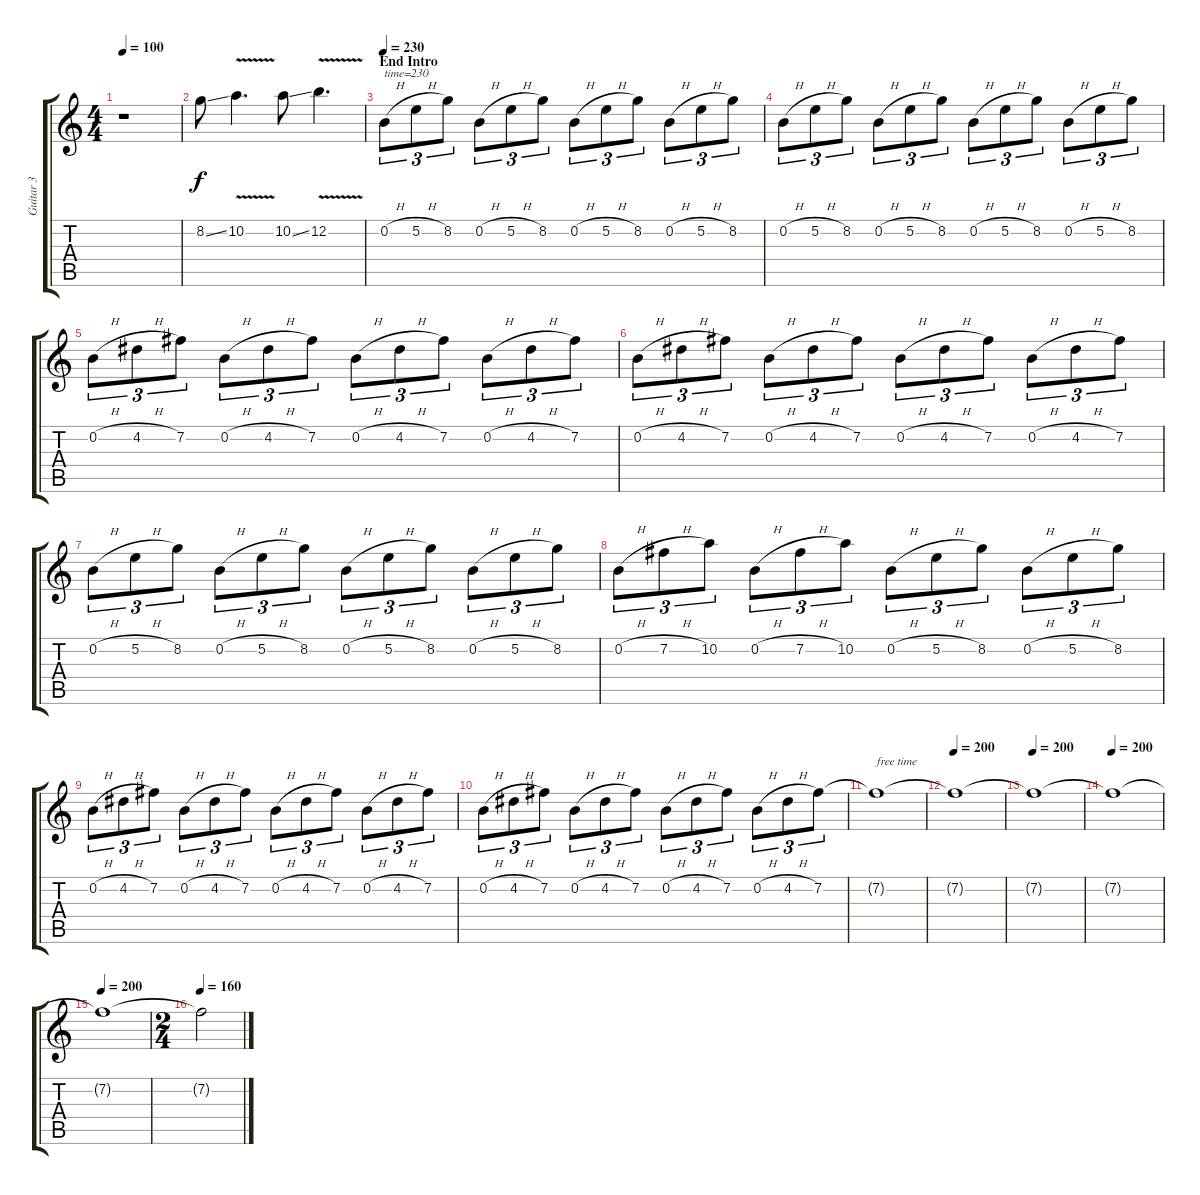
\track ("Guitar 3" "Guitar 3") {instrument distortionguitar}
\staff {score tabs}
\tuning (E4 B3 G3 D3 A2 E2) {hide}
\ts (4 4)
\tempo 100
\clef g2
\ks c
r.1{dy mf} |
8.2{ss}.8{dy f} 10.2{v}.4{d} 10.2{ss}.8 12.2{v}.4{d} |
\section ("" "End Intro")
\tempo 230
0.2{h}.8{tu (3 2) txt "time=230"} 5.2{h}.8{tu (3 2)} 8.2.8{tu (3 2)} 0.2{h}.8{tu (3 2)} 5.2{h}.8{tu (3 2)} 8.2.8{tu (3 2)} 0.2{h}.8{tu (3 2)} 5.2{h}.8{tu (3 2)} 8.2.8{tu (3 2)} 0.2{h}.8{tu (3 2)} 5.2{h}.8{tu (3 2)} 8.2.8{tu (3 2)} |
0.2{h}.8{tu (3 2)} 5.2{h}.8{tu (3 2)} 8.2.8{tu (3 2)} 0.2{h}.8{tu (3 2)} 5.2{h}.8{tu (3 2)} 8.2.8{tu (3 2)} 0.2{h}.8{tu (3 2)} 5.2{h}.8{tu (3 2)} 8.2.8{tu (3 2)} 0.2{h}.8{tu (3 2)} 5.2{h}.8{tu (3 2)} 8.2.8{tu (3 2)} |
0.2{h}.8{tu (3 2)} 4.2{h}.8{tu (3 2)} 7.2.8{tu (3 2)} 0.2{h}.8{tu (3 2)} 4.2{h}.8{tu (3 2)} 7.2.8{tu (3 2)} 0.2{h}.8{tu (3 2)} 4.2{h}.8{tu (3 2)} 7.2.8{tu (3 2)} 0.2{h}.8{tu (3 2)} 4.2{h}.8{tu (3 2)} 7.2.8{tu (3 2)} |
0.2{h}.8{tu (3 2)} 4.2{h}.8{tu (3 2)} 7.2.8{tu (3 2)} 0.2{h}.8{tu (3 2)} 4.2{h}.8{tu (3 2)} 7.2.8{tu (3 2)} 0.2{h}.8{tu (3 2)} 4.2{h}.8{tu (3 2)} 7.2.8{tu (3 2)} 0.2{h}.8{tu (3 2)} 4.2{h}.8{tu (3 2)} 7.2.8{tu (3 2)} |
0.2{h}.8{tu (3 2)} 5.2{h}.8{tu (3 2)} 8.2.8{tu (3 2)} 0.2{h}.8{tu (3 2)} 5.2{h}.8{tu (3 2)} 8.2.8{tu (3 2)} 0.2{h}.8{tu (3 2)} 5.2{h}.8{tu (3 2)} 8.2.8{tu (3 2)} 0.2{h}.8{tu (3 2)} 5.2{h}.8{tu (3 2)} 8.2.8{tu (3 2)} |
0.2{h}.8{tu (3 2)} 7.2{h}.8{tu (3 2)} 10.2.8{tu (3 2)} 0.2{h}.8{tu (3 2)} 7.2{h}.8{tu (3 2)} 10.2.8{tu (3 2)} 0.2{h}.8{tu (3 2)} 5.2{h}.8{tu (3 2)} 8.2.8{tu (3 2)} 0.2{h}.8{tu (3 2)} 5.2{h}.8{tu (3 2)} 8.2.8{tu (3 2)} |
0.2{h}.8{tu (3 2)} 4.2{h}.8{tu (3 2)} 7.2.8{tu (3 2)} 0.2{h}.8{tu (3 2)} 4.2{h}.8{tu (3 2)} 7.2.8{tu (3 2)} 0.2{h}.8{tu (3 2)} 4.2{h}.8{tu (3 2)} 7.2.8{tu (3 2)} 0.2{h}.8{tu (3 2)} 4.2{h}.8{tu (3 2)} 7.2.8{tu (3 2)} |
0.2{h}.8{tu (3 2)} 4.2{h}.8{tu (3 2)} 7.2.8{tu (3 2)} 0.2{h}.8{tu (3 2)} 4.2{h}.8{tu (3 2)} 7.2.8{tu (3 2)} 0.2{h}.8{tu (3 2)} 4.2{h}.8{tu (3 2)} 7.2.8{tu (3 2)} 0.2{h}.8{tu (3 2)} 4.2{h}.8{tu (3 2)} 7.2.8{tu (3 2) volume 5} |
7.2{t}.1{txt "free time"} |
\tempo 200
7.2{t}.1 |
\tempo 200
7.2{t}.1 |
\tempo 200
7.2{t}.1 |
\tempo 200
7.2{t}.1 |
\ts (2 4)
\tempo 160
7.2{t}.2
